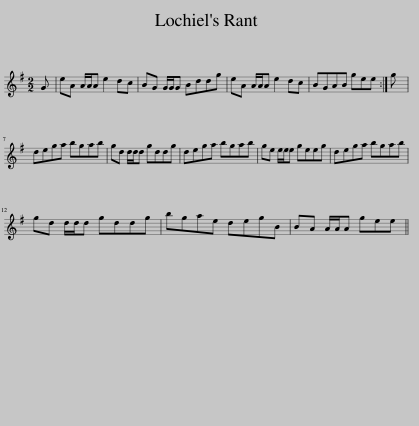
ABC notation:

X:1
L:1/8
M:2/2
I:linebreak $
K:Emin
V:1 treble
V:1
 G | eA A/A/A e2 dc | BG G/G/G Bddg | eA A/A/A e2 dc | BGAB gee :| %5
 g |$ dega bgab | gd d/d/d gddg | dega bgab | ge e/e/e geeg | %10
 dega bgab |$ gd d/d/d gddg | bgae degB | BA A/A/A gee || %14
